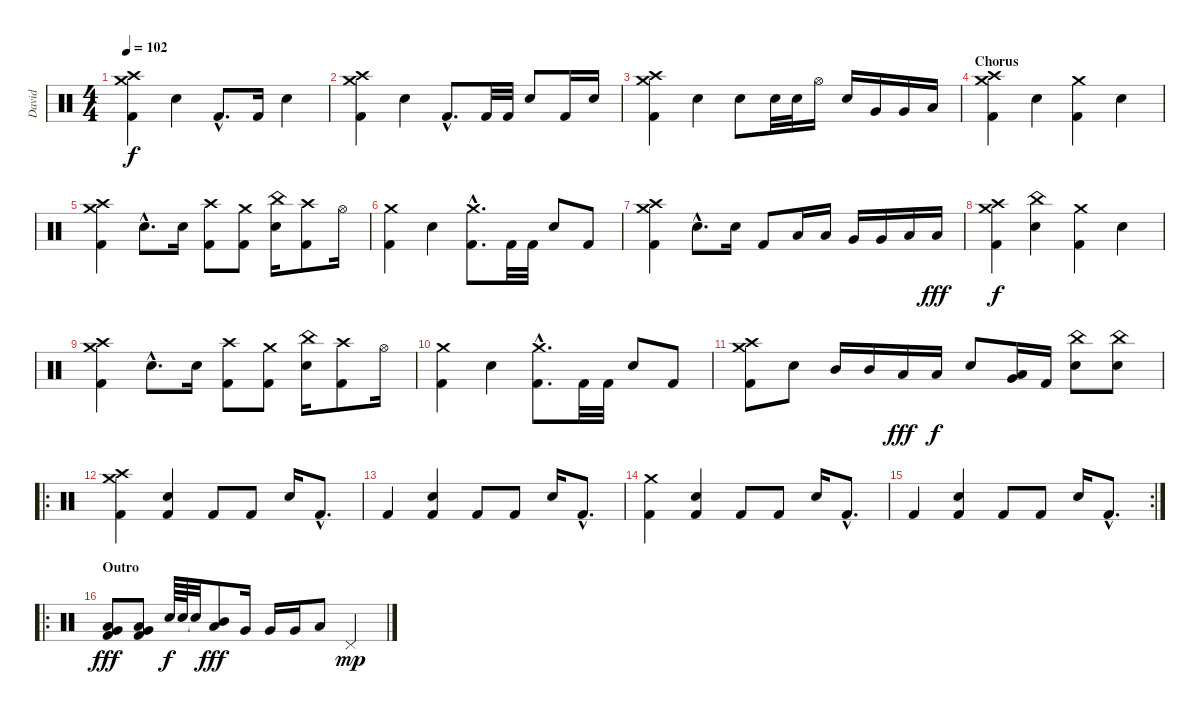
\track ("David" "David") {instrument percussion}
\staff {score}
\articulation defaults
\ts (4 4)
\tempo 102
\clef neutral
\ks c
("Crash medium (hit)" "Crash high (hit)" "Kick (hit) 2").4{dy f} "Snare (hit) 2".4 "Kick (hit) 2"{hac}.8{d} "Kick (hit) 2".16 "Snare (hit) 2".4 |
("Crash medium (hit)" "Crash high (hit)" "Kick (hit) 2").4 "Snare (hit) 2".4 "Kick (hit) 2"{hac}.8{d} "Kick (hit) 2".32 "Kick (hit) 2".32 "Snare (hit) 2".8 "Kick (hit) 2".16 "Snare (hit) 2".16 |
("Crash medium (hit)" "Crash high (hit)" "Kick (hit) 2").4 "Snare (hit) 2".4 "Snare (hit) 2".8 "Snare (hit) 2".32 "Snare (hit) 2".32 "Hi-Hat (open)".16 "Snare (hit) 2".16 "Very Low Tom (hit)".16 "Very Low Tom (hit)".16 "Low Floor Tom (hit)".16 |
\section ("" "Chorus")
("Crash medium (hit)" "Crash high (hit)" "Kick (hit) 2").4 "Snare (hit) 2".4 ("Crash medium (hit)" "Kick (hit) 2").4 "Snare (hit) 2".4 |
("Crash medium (hit)" "Crash high (hit)" "Kick (hit) 2").4 "Snare (hit) 2"{hac}.8{d} "Snare (hit) 2".16 ("Crash high (hit)" "Kick (hit) 2").8 ("Crash medium (hit)" "Kick (hit) 2").8 ("China (hit)" "Snare (hit) 2").16 ("Crash high (hit)" "Kick (hit) 2").8 "Hi-Hat (open)".16 |
("Crash medium (hit)" "Kick (hit) 2").4 "Snare (hit) 2".4 ("Crash medium (hit)"{hac} "Kick (hit) 2"{hac}).8{d} "Kick (hit) 2".32 "Kick (hit) 2".32 "Snare (hit) 2".8 "Kick (hit) 2".8 |
("Crash medium (hit)" "Crash high (hit)" "Kick (hit) 2").4 "Snare (hit) 2"{hac}.8{d} "Snare (hit) 2".16 "Kick (hit) 2".8 "Low Tom (hit)".16 "Low Tom (hit)".16 "Very Low Tom (hit)".16 "Very Low Tom (hit)".16 "Low Floor Tom (hit)".16 "Low Floor Tom (hit)".16{dy fff} |
("Crash medium (hit)" "Crash high (hit)" "Kick (hit) 2").4{dy f} ("China (hit)" "Snare (hit) 2").4 ("Crash medium (hit)" "Kick (hit) 2").4 "Snare (hit) 2".4 |
("Crash medium (hit)" "Crash high (hit)" "Kick (hit) 2").4 "Snare (hit) 2"{hac}.8{d} "Snare (hit) 2".16 ("Crash high (hit)" "Kick (hit) 2").8 ("Crash medium (hit)" "Kick (hit) 2").8 ("China (hit)" "Snare (hit) 2").16 ("Crash high (hit)" "Kick (hit) 2").8 "Hi-Hat (open)".16 |
("Crash medium (hit)" "Kick (hit) 2").4 "Snare (hit) 2".4 ("Crash medium (hit)"{hac} "Kick (hit) 2"{hac}).8{d} "Kick (hit) 2".32 "Kick (hit) 2".32 "Snare (hit) 2".8 "Kick (hit) 2".8 |
("Crash medium (hit)" "Crash high (hit)" "Kick (hit) 2").8 "Snare (hit) 2".8 "Mid Tom (hit)".16 "Mid Tom (hit)".16 "Low Tom (hit)".16{dy fff} "Low Tom (hit)".16{dy f} "Snare (hit) 2".8 ("Very Low Tom (hit)" "Low Floor Tom (hit)").16 "Kick (hit) 2".16 ("China (hit)" "Snare (hit) 2").8 ("China (hit)" "Snare (hit) 2").8 |
\ro
("Crash medium (hit)" "Crash high (hit)" "Kick (hit) 2").4 ("Snare (hit) 2" "Kick (hit) 2").4 "Kick (hit) 2".8 "Kick (hit) 2".8 "Snare (hit) 2".16 "Kick (hit) 2"{hac}.8{d} |
"Kick (hit) 2".4 ("Snare (hit) 2" "Kick (hit) 2").4 "Kick (hit) 2".8 "Kick (hit) 2".8 "Snare (hit) 2".16 "Kick (hit) 2"{hac}.8{d} |
("Crash medium (hit)" "Kick (hit) 2").4 ("Snare (hit) 2" "Kick (hit) 2").4 "Kick (hit) 2".8 "Kick (hit) 2".8 "Snare (hit) 2".16 "Kick (hit) 2"{hac}.8{d} |
\rc 2 "Kick (hit) 2".4
("Snare (hit) 2" "Kick (hit) 2").4 "Kick (hit) 2".8 "Kick (hit) 2".8 "Snare (hit) 2".16 "Kick (hit) 2"{hac}.8{d} |
\ro
\section ("" "Outro")
("Low Tom (hit)" "Very Low Tom (hit)" "Kick (hit) 2").8{dy fff} ("Low Tom (hit)" "Very Low Tom (hit)" "Kick (hit) 2").8 "Snare (hit) 2".64{dy f} "Snare (hit) 2".64 "Snare (hit)"{t}.32 ("Mid Tom (hit)" "Low Tom (hit)").8{dy fff} "Very Low Tom (hit)".16 "Very Low Tom (hit)".16 "Very Low Tom (hit)".16 "Low Floor Tom (hit)".8 "Pedal Hi-Hat (hit)".4{dy mp}
